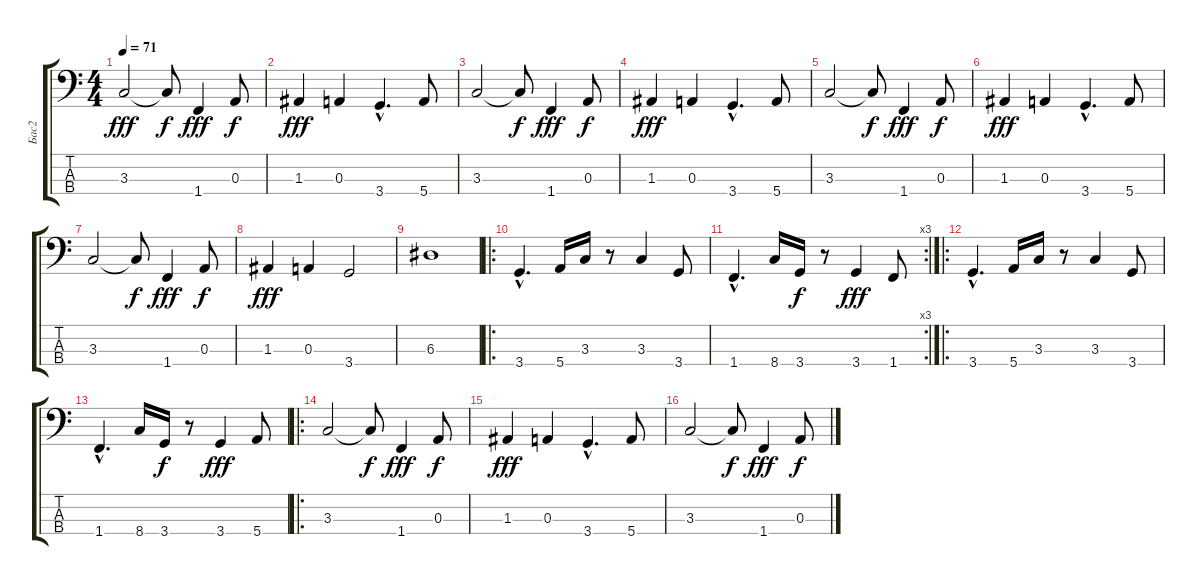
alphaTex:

\track ("Бас2" "Бас2") {instrument electricbassfinger}
\staff {score tabs}
\tuning (G2 D2 A1 E1) {hide}
\ts (4 4)
\tempo 71
\clef f4
\ks c
3.3.2{dy fff instrument electricbassfinger} 3.3{t}.8{dy f} 1.4.4{dy fff} 0.3.8{dy f} |
1.3.4{dy fff} 0.3.4 3.4{hac}.4{d} 5.4.8 |
3.3.2 3.3{t}.8{dy f} 1.4.4{dy fff} 0.3.8{dy f} |
1.3.4{dy fff} 0.3.4 3.4{hac}.4{d} 5.4.8 |
3.3.2 3.3{t}.8{dy f} 1.4.4{dy fff} 0.3.8{dy f} |
1.3.4{dy fff} 0.3.4 3.4{hac}.4{d} 5.4.8 |
3.3.2 3.3{t}.8{dy f} 1.4.4{dy fff} 0.3.8{dy f} |
1.3.4{dy fff} 0.3.4 3.4.2 |
6.3.1 |
\ro
3.4{hac}.4{d} 5.4.16 3.3.16 r.8 3.3.4 3.4.8 |
\rc 3
1.4{hac}.4{d} 8.4.16 3.4.16{dy f} r.8 3.4.4{dy fff} 1.4.8 |
\ro
3.4{hac}.4{d} 5.4.16 3.3.16 r.8 3.3.4 3.4.8 |
1.4{hac}.4{d} 8.4.16 3.4.16{dy f} r.8 3.4.4{dy fff} 5.4.8 |
\ro
3.3.2 3.3{t}.8{dy f} 1.4.4{dy fff} 0.3.8{dy f} |
1.3.4{dy fff} 0.3.4 3.4{hac}.4{d} 5.4.8 |
3.3.2 3.3{t}.8{dy f} 1.4.4{dy fff} 0.3.8{dy f}
